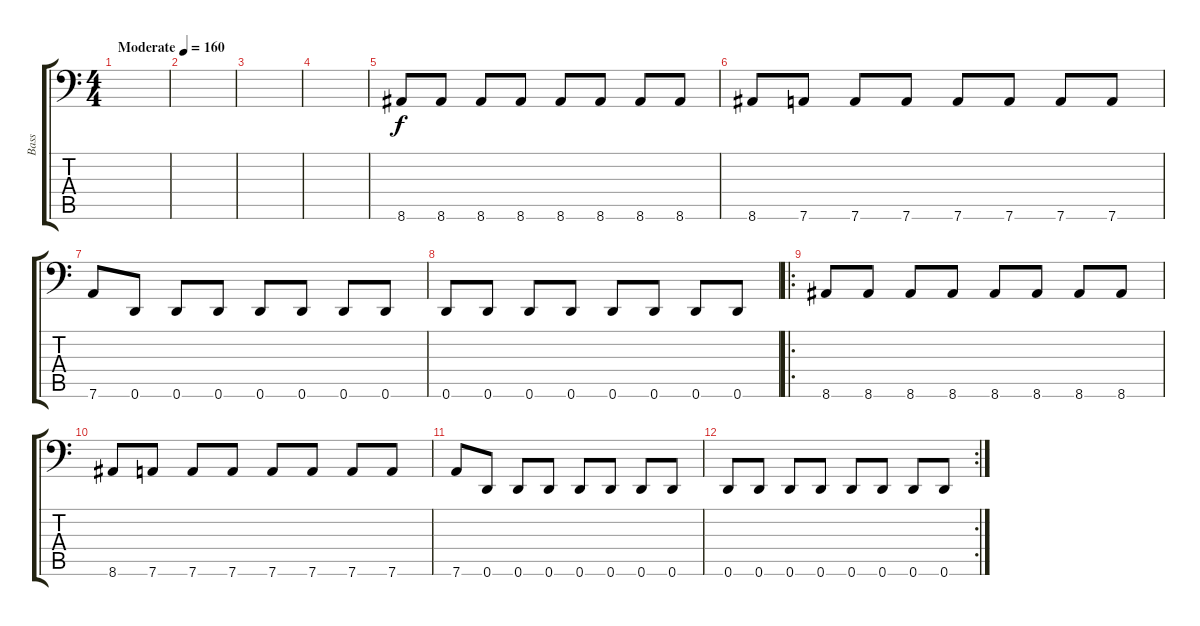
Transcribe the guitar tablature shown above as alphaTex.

\track ("Bass" "Bass") {instrument electricbasspick}
\staff {score tabs}
\tuning (E3 B2 G2 D2 A1 D1) {hide}
\ts (4 4)
\tempo (160 "Moderate")
\clef f4
\ks c
|
|
|
|
8.6.8 8.6.8 8.6.8 8.6.8 8.6.8 8.6.8 8.6.8 8.6.8 |
8.6.8 7.6.8 7.6.8 7.6.8 7.6.8 7.6.8 7.6.8 7.6.8 |
7.6.8 0.6.8 0.6.8 0.6.8 0.6.8 0.6.8 0.6.8 0.6.8 |
0.6.8 0.6.8 0.6.8 0.6.8 0.6.8 0.6.8 0.6.8 0.6.8 |
\ro
8.6.8 8.6.8 8.6.8 8.6.8 8.6.8 8.6.8 8.6.8 8.6.8 |
8.6.8 7.6.8 7.6.8 7.6.8 7.6.8 7.6.8 7.6.8 7.6.8 |
7.6.8 0.6.8 0.6.8 0.6.8 0.6.8 0.6.8 0.6.8 0.6.8 |
\rc 2
0.6.8 0.6.8 0.6.8 0.6.8 0.6.8 0.6.8 0.6.8 0.6.8
